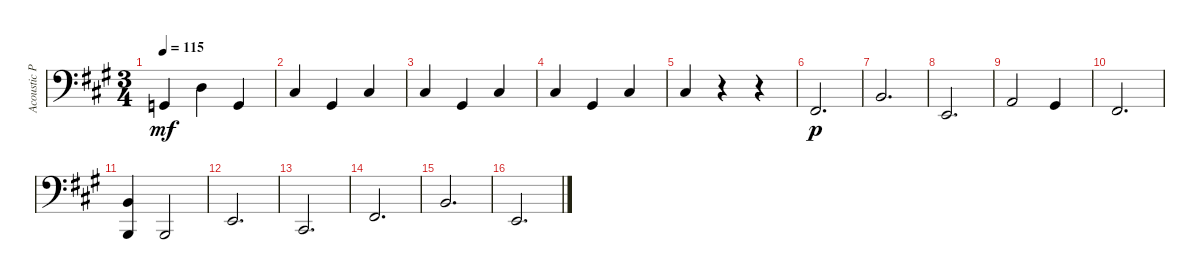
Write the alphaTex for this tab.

\track ("Acoustic Piano (Staff 2)" "Acoustic P") {instrument acousticgrandpiano}
\staff {score}
\tuning (E4 B3 G3 D3 A2 E2 B1) {hide}
\ts (3 4)
\tempo 115
\clef f4
\ks a
3.6.4{dy mf} 0.4.4 3.6.4 |
4.5.4 4.6.4 4.5.4 |
4.5.4 4.6.4 4.5.4 |
4.5.4 4.6.4 4.5.4 |
4.5.4 r.4 r.4 |
2.6.2{d dy p} |
2.5.2{d} |
0.6.2{d} |
0.5.2 4.6.4 |
2.6.2{d} |
(2.5 0.7).4 0.7.2 |
0.6.2{d} |
2.7.2{d} |
2.6.2{d} |
2.5.2{d} |
0.6.2{d}
